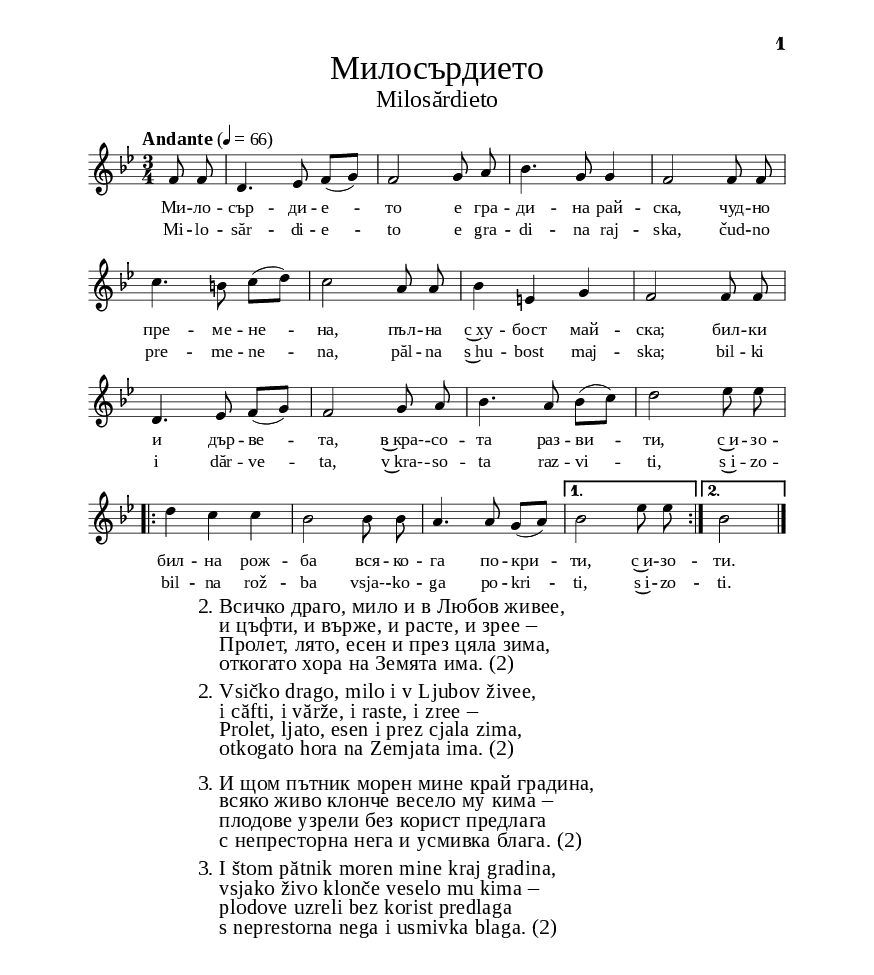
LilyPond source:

\version "2.24.3"

% include paper part and global functions
\include "include/globals.ily"

\bookpart {
  \label #'ref038
  \tocItem \markup "Милосърдието – Milosărdieto"
  \include "include/bookpart-paper.ily"
  \score {
    \include "include/score-layout.ily"

    \new Voice \absolute {
      \clef treble
      \key bes \major
      \time 3/4
      \tempoFunc "Andante" 4 "66"
      \autoBeamOff
      \partial 4
      \autoBeamOff
      f'8 f'8 | d'4. es'8 f' ([ g' ]) |  f'2 g'8 a' |  bes'4. g'8 g'4 |  f'2 f'8 f' \break |
      c''4. b'8 c'' ([ d'' ]) |c''2 a'8 a' | bes'4 e' g' | f'2 f'8 f' \break |
      d'4. es'8 f' ([ g' ]) | f'2 g'8 a' | bes'4. a'8 bes' ([ c'' ]) | d''2 es''8 es'' \break
      \repeat volta 2 {d''4 c'' c'' bes'2 bes'8 bes' | a'4. a'8 g' ( [a'] ) |}
      \alternative { { bes'2 es''8 es'' } {  bes'2 \bar "|." \break } }
    }


    \addlyrics {
      Ми -- ло -- сър -- ди -- е -- то е гра -- ди -- на рай --
      ска, чуд -- но пре -- ме -- не -- на, пъл -- на
      с~ху -- бост май -- ска; бил -- ки и дър -- ве --
      та, "в~кра-" -- со -- та раз -- ви -- ти, с~и -- зо
      -- бил -- на рож -- ба вся -- ко -- га по -- кри
      -- ти, с~и -- зо -- ти.
    }

    \addlyrics {
      Mi -- lo -- săr -- di -- e -- to e gra -- di -- na raj --
      ska, čud -- no pre -- me -- ne -- na, păl -- na
      s~hu -- bost maj -- ska; bil -- ki i dăr -- ve --
      ta, "v~kra-" -- so -- ta raz -- vi -- ti, s~i -- zo
      -- bil -- na rož -- ba "vsja-" -- ko -- ga po -- kri
      -- ti, s~i -- zo -- ti.
    }

    \header {
      title = \titleFunc "Милосърдието" "Milosărdieto"
    }

    \midi{}

  } % score



  \markup \fontsize #bgCoupletFontSize {
    \hspace #15
    \override #`(baseline-skip . ,bgCoupletBaselineSkip)
    \column {
      \line {2. Всичко драго, мило и в Любов живее,}

      \line {"   "и цъфти, и върже, и расте, и зрее  –}

      \line {"   "Пролет, лято, есен и през цяла зима,}

      \line {"   "откогато хора на Земята има. (2)}
      \vspace #0.4

      \line {2. Vsičko drago, milo i v Ljubov živee,}

      \line {"   "i căfti, i vărže, i raste, i zree  –}

      \line {"   "Prolet, ljato, esen i prez cjala zima,}

      \line {"   "otkogato hora na Zemjata ima. (2)}
      \line { " " }

      \line {3. И щом пътник морен мине край градина,}

      \line {"   "всяко живо клонче весело му кима –}

      \line {"   "плодове узрели без корист предлага}

      \line {"   "с непресторна нега и усмивка блага. (2)}
      \vspace #0.4
      \line {3. I štom pătnik moren mine kraj gradina,}

      \line {"   "vsjako živo klonče veselo mu kima –}

      \line {"   "plodove uzreli bez korist predlaga}

      \line {"   "s neprestorna nega i usmivka blaga. (2)}


    }


  } % markup

  \pageBreak

  \markup \fontsize #bgCoupletFontSize {
    \hspace #15
    \override #`(baseline-skip . ,bgCoupletBaselineSkip)
    \column {

      \line {4. Бедни и богати, здрави или болни, }

      \line {"   "и по всяко време тука са доволни, }

      \line {"   "че сменяват в Радост грижите, хомота, }

      \line {"   " и с утеха виждат смисъл във живота. (2) }
      \vspace #0.4
      \line {4. Bedni i bogati, zdravi ili bolni, }

      \line {"   "i po vsjako vreme tuka sa dovolni, }

      \line {"   "če smenjavat v Radost grižite, homota, }

      \line {"   " i s uteha viždat smisăl văv života. (2) }
      \line { " " }

      \line {5. Затуй, който дири истинска победа,}

      \line {"   "рай такъв прекрасен нека си отгледа;}

      \line {"   "няма да се свърши щастие за него,}

      \line {"   "ще го благославят и Земя, и Небо. (2)}
      \vspace #0.4
      \line {5. Zatuj, kojto diri istinska pobeda,}

      \line {"   "raj takăv prekrasen neka si otgleda;}

      \line {"   "njama da se svărši štastie za nego,}

      \line {"   "šte go blagoslavjat i Zemja, i Nebo. (2)}
    }


  } % markup


  \markup \empty-two

  % include foreign translation(s) of the song
  \version "2.24.3"

\markup \fill-line { \fontsize #deTitleFontSize "Die Barmherzigkeit" }
\markup \null
\markup \null
\markup \fontsize #deCoupletFontSize {
  \hspace #10
  \override #`(baseline-skip . ,deCoupletBaselineSkip)

  \column {

    \line { 1. Die Barmherzigkeit ist ein Paradiesgarten, }

    \line { "   " wunderschön geschmückt, erfüllt von der Maienschönheit;  }

    \line { "   " Kräuter und Bäume in Schönheit entwickelt, }

    \line { "   " mit Früchten reichlich immerdar bedeckt. (2)  }
    \line { "   " }

    \line { 2. Alles Wertvolle und Holde lebt in Liebe,  }

    \line { "   " blüht, bildet Frucht, gedeiht und reift. }

    \line { "   " Im Frühling, im Sommer, im Herbst }
    \line { "   "  und den ganzen Winter hindurch,  }

    \line { "   " seitdem es Menschen auf der Erde gibt. (2)}
    \line { "   " }

    \line { 3. Und wenn ein müder Reisender am Garten vorbeikommt, }

    \line { "   " nickt ihm freundlich jedes kleine, lebendige Ästchen zu  }

    \line { "   " und bietet ihm uneigennützig die reifen Früchte }

    \line { "   " mit aufrichtiger Wonne und gütigem Lächeln dar. (2)}
    \line { "   " }

    \line { 4. Arme und Reiche, Gesunde oder Kranke }

    \line { "   " sind zu jeder Zeit hier zufrieden,  }

    \line { "   " dass sie die Sorgen und das Joch in Freude verwandeln,  }

    \line { "   " getröstet den Sinn des Lebens sehen. (2)}
    \line { "   " }

    \line { 5. Deshalb sollte jener, der nach dem wahren Sieg sucht, }

    \line { "   " solch ein wunderbares Paradies kultivieren.  }

    \line { "   " Das Glück wird für ihn nicht enden,  }

    \line { "   " Erde und Himmel werden ihn segnen. (2)}

  }
}


} % bookpart
